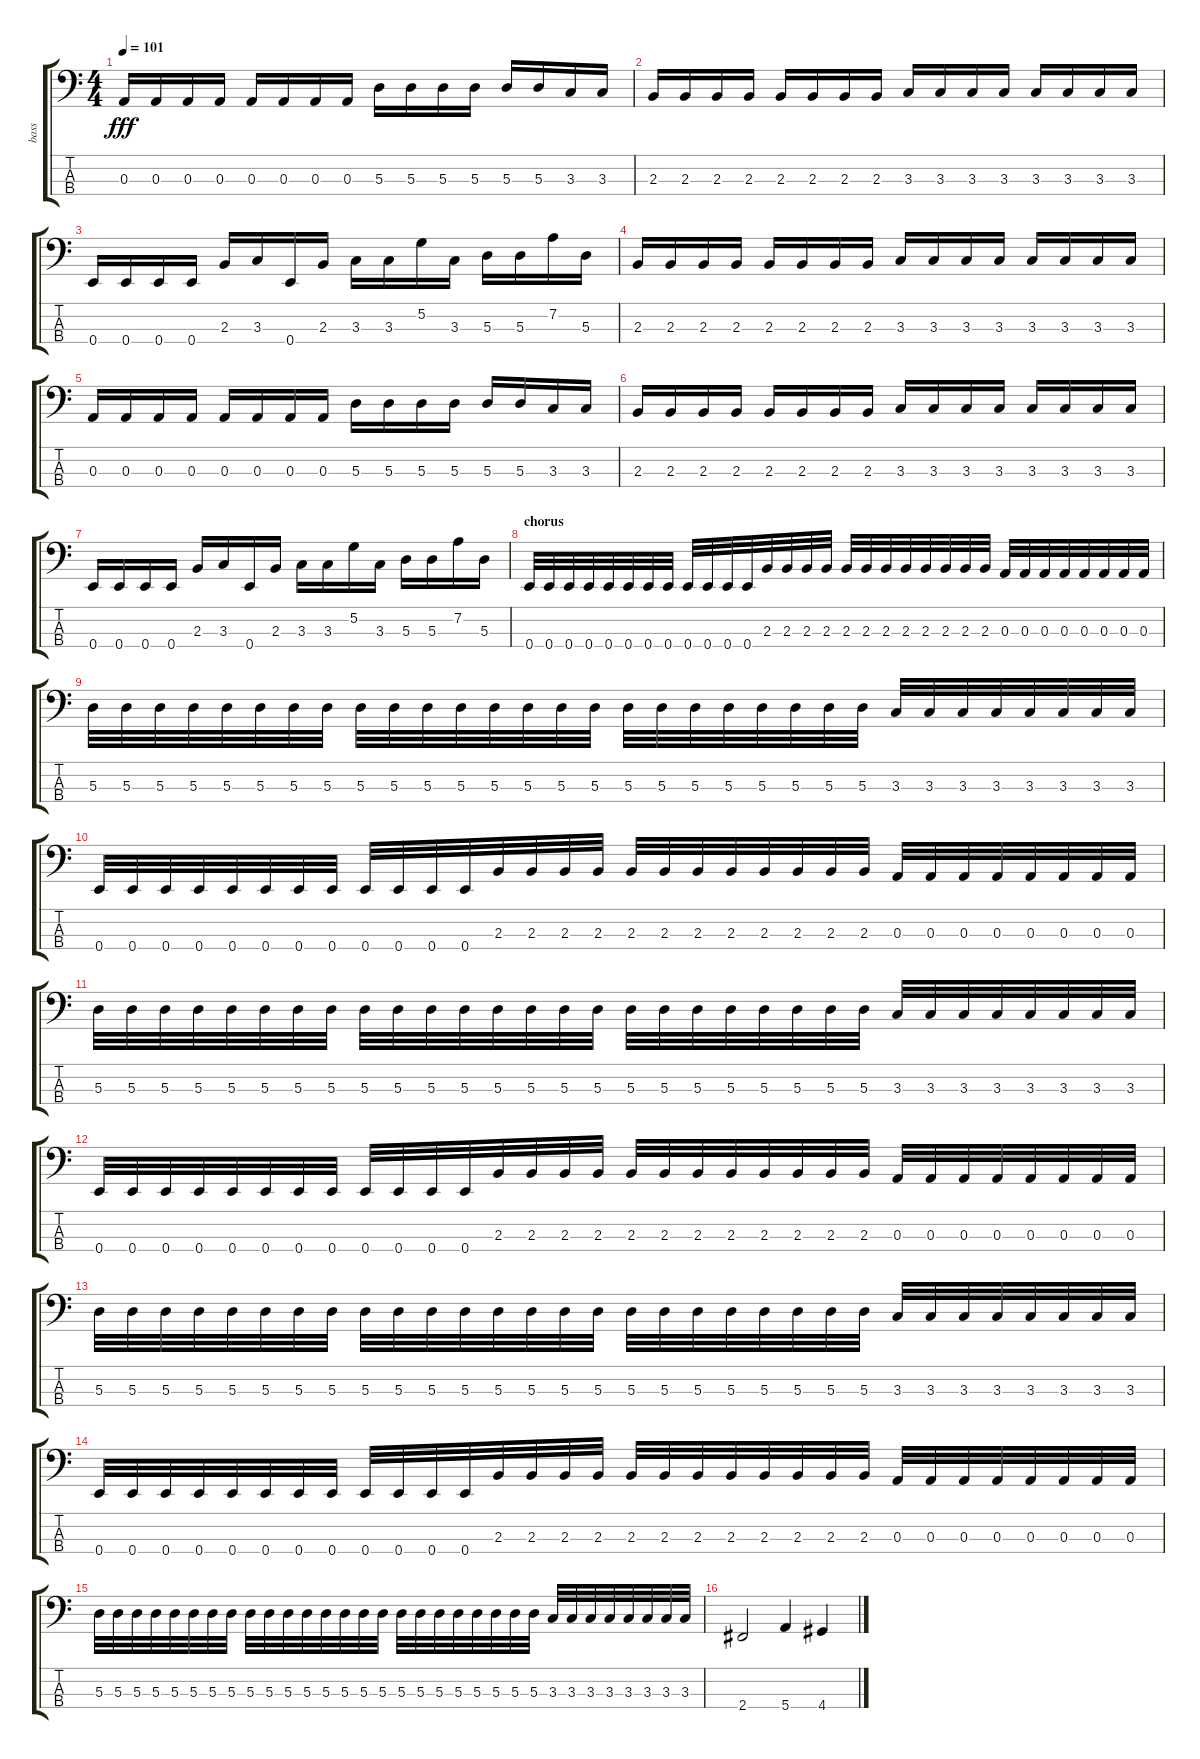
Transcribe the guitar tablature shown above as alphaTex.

\track ("bass" "bass") {instrument electricbassfinger}
\staff {score tabs}
\tuning (G2 D2 A1 E1) {hide}
\ts (4 4)
\tempo 101
\clef f4
\ks c
0.3.16{dy fff} 0.3.16 0.3.16 0.3.16 0.3.16 0.3.16 0.3.16 0.3.16 5.3.16 5.3.16 5.3.16 5.3.16 5.3.16 5.3.16 3.3.16 3.3.16 |
2.3.16 2.3.16 2.3.16 2.3.16 2.3.16 2.3.16 2.3.16 2.3.16 3.3.16 3.3.16 3.3.16 3.3.16 3.3.16 3.3.16 3.3.16 3.3.16 |
0.4.16 0.4.16 0.4.16 0.4.16 2.3.16 3.3.16 0.4.16 2.3.16 3.3.16 3.3.16 5.2.16 3.3.16 5.3.16 5.3.16 7.2.16 5.3.16 |
2.3.16 2.3.16 2.3.16 2.3.16 2.3.16 2.3.16 2.3.16 2.3.16 3.3.16 3.3.16 3.3.16 3.3.16 3.3.16 3.3.16 3.3.16 3.3.16 |
0.3.16 0.3.16 0.3.16 0.3.16 0.3.16 0.3.16 0.3.16 0.3.16 5.3.16 5.3.16 5.3.16 5.3.16 5.3.16 5.3.16 3.3.16 3.3.16 |
2.3.16 2.3.16 2.3.16 2.3.16 2.3.16 2.3.16 2.3.16 2.3.16 3.3.16 3.3.16 3.3.16 3.3.16 3.3.16 3.3.16 3.3.16 3.3.16 |
0.4.16 0.4.16 0.4.16 0.4.16 2.3.16 3.3.16 0.4.16 2.3.16 3.3.16 3.3.16 5.2.16 3.3.16 5.3.16 5.3.16 7.2.16 5.3.16 |
\section ("" "chorus")
0.4.32 0.4.32 0.4.32 0.4.32 0.4.32 0.4.32 0.4.32 0.4.32 0.4.32 0.4.32 0.4.32 0.4.32 2.3.32 2.3.32 2.3.32 2.3.32 2.3.32 2.3.32 2.3.32 2.3.32 2.3.32 2.3.32 2.3.32 2.3.32 0.3.32 0.3.32 0.3.32 0.3.32 0.3.32 0.3.32 0.3.32 0.3.32 |
5.3.32 5.3.32 5.3.32 5.3.32 5.3.32 5.3.32 5.3.32 5.3.32 5.3.32 5.3.32 5.3.32 5.3.32 5.3.32 5.3.32 5.3.32 5.3.32 5.3.32 5.3.32 5.3.32 5.3.32 5.3.32 5.3.32 5.3.32 5.3.32 3.3.32 3.3.32 3.3.32 3.3.32 3.3.32 3.3.32 3.3.32 3.3.32 |
0.4.32 0.4.32 0.4.32 0.4.32 0.4.32 0.4.32 0.4.32 0.4.32 0.4.32 0.4.32 0.4.32 0.4.32 2.3.32 2.3.32 2.3.32 2.3.32 2.3.32 2.3.32 2.3.32 2.3.32 2.3.32 2.3.32 2.3.32 2.3.32 0.3.32 0.3.32 0.3.32 0.3.32 0.3.32 0.3.32 0.3.32 0.3.32 |
5.3.32 5.3.32 5.3.32 5.3.32 5.3.32 5.3.32 5.3.32 5.3.32 5.3.32 5.3.32 5.3.32 5.3.32 5.3.32 5.3.32 5.3.32 5.3.32 5.3.32 5.3.32 5.3.32 5.3.32 5.3.32 5.3.32 5.3.32 5.3.32 3.3.32 3.3.32 3.3.32 3.3.32 3.3.32 3.3.32 3.3.32 3.3.32 |
0.4.32 0.4.32 0.4.32 0.4.32 0.4.32 0.4.32 0.4.32 0.4.32 0.4.32 0.4.32 0.4.32 0.4.32 2.3.32 2.3.32 2.3.32 2.3.32 2.3.32 2.3.32 2.3.32 2.3.32 2.3.32 2.3.32 2.3.32 2.3.32 0.3.32 0.3.32 0.3.32 0.3.32 0.3.32 0.3.32 0.3.32 0.3.32 |
5.3.32 5.3.32 5.3.32 5.3.32 5.3.32 5.3.32 5.3.32 5.3.32 5.3.32 5.3.32 5.3.32 5.3.32 5.3.32 5.3.32 5.3.32 5.3.32 5.3.32 5.3.32 5.3.32 5.3.32 5.3.32 5.3.32 5.3.32 5.3.32 3.3.32 3.3.32 3.3.32 3.3.32 3.3.32 3.3.32 3.3.32 3.3.32 |
0.4.32 0.4.32 0.4.32 0.4.32 0.4.32 0.4.32 0.4.32 0.4.32 0.4.32 0.4.32 0.4.32 0.4.32 2.3.32 2.3.32 2.3.32 2.3.32 2.3.32 2.3.32 2.3.32 2.3.32 2.3.32 2.3.32 2.3.32 2.3.32 0.3.32 0.3.32 0.3.32 0.3.32 0.3.32 0.3.32 0.3.32 0.3.32 |
5.3.32 5.3.32 5.3.32 5.3.32 5.3.32 5.3.32 5.3.32 5.3.32 5.3.32 5.3.32 5.3.32 5.3.32 5.3.32 5.3.32 5.3.32 5.3.32 5.3.32 5.3.32 5.3.32 5.3.32 5.3.32 5.3.32 5.3.32 5.3.32 3.3.32 3.3.32 3.3.32 3.3.32 3.3.32 3.3.32 3.3.32 3.3.32 |
2.4.2 5.4.4 4.4.4
